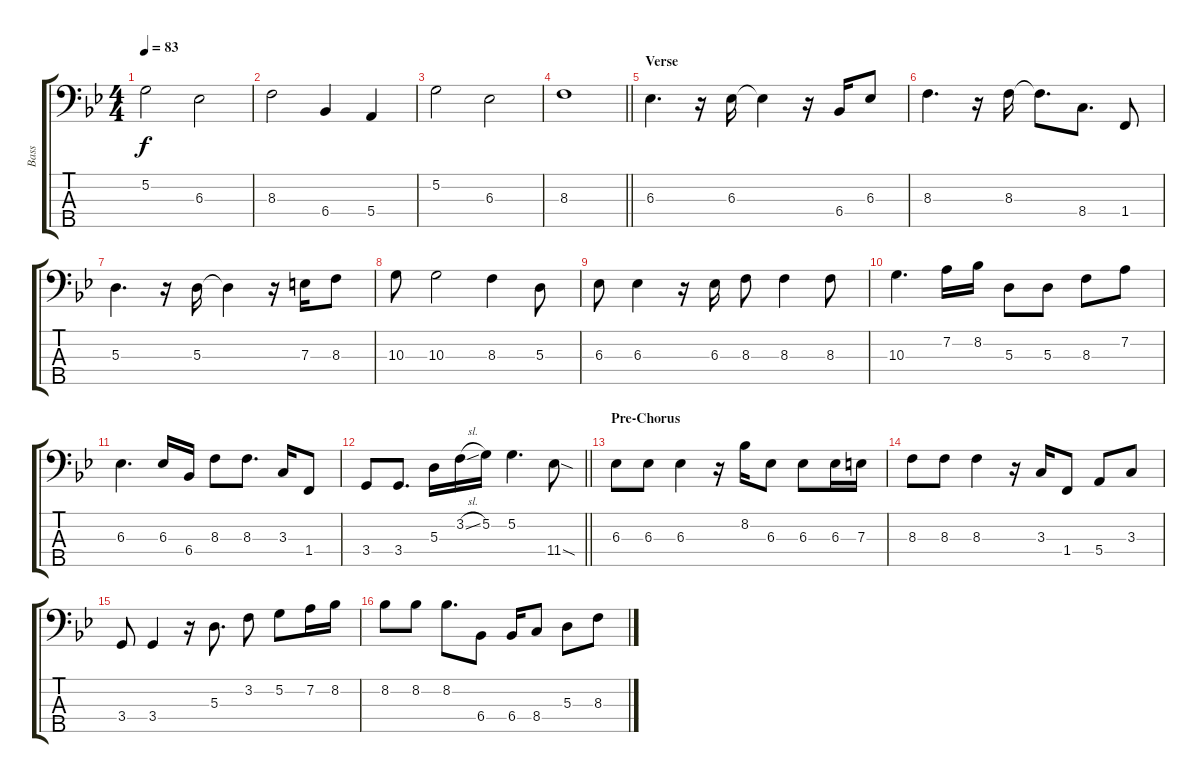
\track ("Bass" "Bass") {instrument electricbassfinger}
\staff {score tabs}
\tuning (G2 D2 A1 E1 B0) {hide}
\ts (4 4)
\section ("" "")
\tempo 83
\clef f4
\ks bb
5.2.2{dy f} 6.3.2 |
8.3.2 6.4.4 5.4.4 |
5.2.2 6.3.2 |
\barLineRight lightlight
8.3.1 |
\section ("" "Verse")
6.3.4{d} r.16 6.3.16 6.3{t}.4 r.16 6.4.16 6.3.8 |
8.3.4{d} r.16 8.3.16 8.3{t}.8{d} 8.4.8{d} 1.4.8 |
5.3.4{d} r.16 5.3.16 5.3{t}.4 r.16 7.3.16 8.3.8 |
10.3.8 10.3.2 8.3.4 5.3.8 |
6.3.8 6.3.4 r.16 6.3.16 8.3.8 8.3.4 8.3.8 |
10.3.4{d} 7.2.16 8.2.16 5.3.8 5.3.8 8.3.8 7.2.8 |
6.3.4{d} 6.3.16 6.4.16 8.3.8 8.3.8{d} 3.3.16 1.4.8 |
\barLineRight lightlight
3.4.8 3.4.8{d} 5.3.16 3.2{sl}.16 5.2.16 5.2.4{d} 11.4{sod}.8 |
\section ("" "Pre-Chorus")
6.3.8 6.3.8 6.3.4 r.16 8.2.16 6.3.8 6.3.8 6.3.16 7.3.16 |
8.3.8 8.3.8 8.3.4 r.16 3.3.16 1.4.8 5.4.8 3.3.8 |
3.4.8 3.4.4 r.16 5.3.8{d} 3.2.8 5.2.8 7.2.16 8.2.16 |
8.2.8 8.2.8 8.2.8{d} 6.4.8 6.4.16 8.4.8 5.3.8 8.3.8
